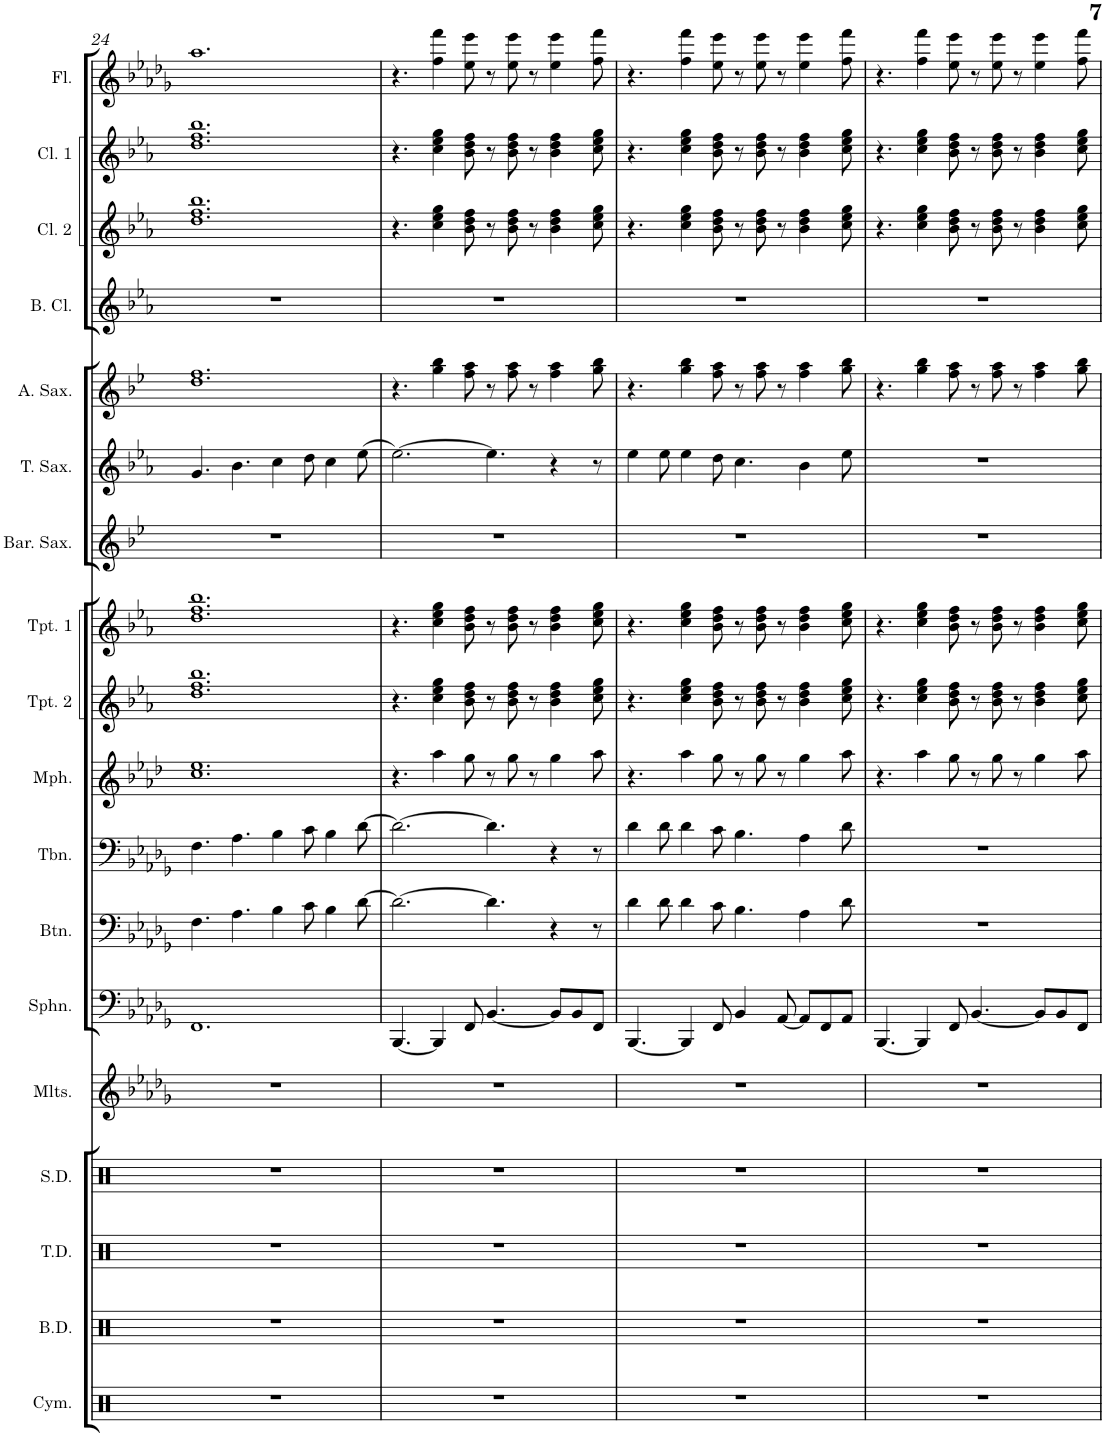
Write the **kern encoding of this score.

**kern	**kern	**kern	**kern	**kern	**kern	**kern	**kern	**kern	**kern	**kern	**kern	**kern	**kern	**kern	**kern	**kern	**kern
*part18	*part17	*part16	*part15	*part14	*part13	*part12	*part11	*part10	*part9	*part8	*part7	*part6	*part5	*part4	*part3	*part2	*part1
*staff18	*staff17	*staff16	*staff15	*staff14	*staff13	*staff12	*staff11	*staff10	*staff9	*staff8	*staff7	*staff6	*staff5	*staff4	*staff3	*staff2	*staff1
*I"Cymbals	*I"Bass Drums	*I"Tenor Drums	*I"Snare Drum	*I"Mallets	*I"Sousaphone	*I"Baritone	*I"Trombone	*I"Mellophone	*I"Trumpet 2	*I"Trumpet 1	*I"Baritone Sax	*I"Tenor Sax	*I"Alto Sax	*I"Bass Clarinet	*I"Clarinet 2	*I"Clarinet 1	*I"Flute
*I'Cym.	*I'B.D.	*I'T.D.	*I'S.D.	*I'Mlts.	*I'Sphn.	*I'Btn.	*I'Tbn.	*I'Mph.	*I'Tpt. 2	*I'Tpt. 1	*I'Bar. Sax.	*I'T. Sax.	*I'A. Sax.	*I'B. Cl.	*I'Cl. 2	*I'Cl. 1	*I'Fl.
!!LO:PB:g=z
*clefX	*clefX	*clefX	*clefX	*clefG2	*clefF4	*clefF4	*clefF4	*clefG2	*clefG2	*clefG2	*clefG2	*clefG2	*clefG2	*clefG2	*clefG2	*clefG2	*clefG2
*	*	*	*	*Trd-7c-12	*	*Trd4c7	*	*Trd4c7	*Trd1c2	*Trd1c2	*Trd12c21	*Trd8c14	*Trd5c9	*Trd8c14	*Trd1c2	*Trd1c2	*
*k[]	*k[]	*k[]	*k[]	*k[b-e-a-d-g-]	*k[b-e-a-d-g-]	*k[b-e-a-d-g-]	*k[b-e-a-d-g-]	*k[b-e-a-d-]	*k[b-e-a-]	*k[b-e-a-]	*k[b-e-]	*k[b-e-a-]	*k[b-e-]	*k[b-e-a-]	*k[b-e-a-]	*k[b-e-a-]	*k[b-e-a-d-g-]
*M12/8	*M12/8	*M12/8	*M12/8	*M12/8	*M12/8	*M12/8	*M12/8	*M12/8	*M12/8	*M12/8	*M12/8	*M12/8	*M12/8	*M12/8	*M12/8	*M12/8	*M12/8
=24	=24	=24	=24	=24	=24	=24	=24	=24	=24	=24	=24	=24	=24	=24	=24	=24	=24
1.r	1.r	1.r	1.r	1.r	1.FF	4.F\	4.F\	1.cc 1.ee-	1.dd 1.ff 1.bb-	1.dd 1.ff 1.bb-	1.r	4.g/	1.dd 1.ff	1.r	1.dd 1.ff 1.bb-	1.dd 1.ff 1.bb-	1.aa-
.	.	.	.	.	.	4.A-\	4.A-\	.	.	.	.	4.b-\	.	.	.	.	.
.	.	.	.	.	.	4B-\	4B-\	.	.	.	.	4cc\	.	.	.	.	.
.	.	.	.	.	.	8c\	8c\	.	.	.	.	8dd\	.	.	.	.	.
.	.	.	.	.	.	4B-\	4B-\	.	.	.	.	4cc\	.	.	.	.	.
.	.	.	.	.	.	[8d-\	[8d-\	.	.	.	.	(8ee-\	.	.	.	.	.
=25	=25	=25	=25	=25	=25	=25	=25	=25	=25	=25	=25	=25	=25	=25	=25	=25	=25
1.r	1.r	1.r	1.r	1.r	[4.BBB-/	2.d-\_	2.d-\_	4.r	4.r	4.r	1.r	[2.ee-\)	4.r	1.r	4.r	4.r	4.r
.	.	.	.	.	4BBB-/]	.	.	4aa-\	4cc\ 4ee-\ 4gg\	4cc\ 4ee-\ 4gg\	.	.	4gg\ 4bb-\	.	4cc\ 4ee-\ 4gg\	4cc\ 4ee-\ 4gg\	4ff\ 4fff\
.	.	.	.	.	8FF/	.	.	8gg\	8b-\ 8dd\ 8ff\	8b-\ 8dd\ 8ff\	.	.	8ff\ 8aa\	.	8b-\ 8dd\ 8ff\	8b-\ 8dd\ 8ff\	8ee-\ 8eee-\
.	.	.	.	.	[4.BB-/	4.d-\]	4.d-\]	8r	8r	8r	.	4.ee-\]	8r	.	8r	8r	8r
.	.	.	.	.	.	.	.	8gg\	8b-\ 8dd\ 8ff\	8b-\ 8dd\ 8ff\	.	.	8ff\ 8aa\	.	8b-\ 8dd\ 8ff\	8b-\ 8dd\ 8ff\	8ee-\ 8eee-\
.	.	.	.	.	.	.	.	8r	8r	8r	.	.	8r	.	8r	8r	8r
.	.	.	.	.	8BB-/L]	4r	4r	4gg\	4b-\ 4dd\ 4ff\	4b-\ 4dd\ 4ff\	.	4r	4ff\ 4aa\	.	4b-\ 4dd\ 4ff\	4b-\ 4dd\ 4ff\	4ee-\ 4eee-\
.	.	.	.	.	8BB-/	.	.	.	.	.	.	.	.	.	.	.	.
.	.	.	.	.	8FF/J	8r	8r	8aa-\	8cc\ 8ee-\ 8gg\	8cc\ 8ee-\ 8gg\	.	8r	8gg\ 8bb-\	.	8cc\ 8ee-\ 8gg\	8cc\ 8ee-\ 8gg\	8ff\ 8fff\
=26	=26	=26	=26	=26	=26	=26	=26	=26	=26	=26	=26	=26	=26	=26	=26	=26	=26
1.r	1.r	1.r	1.r	1.r	[4.BBB-/	4d-\	4d-\	4.r	4.r	4.r	1.r	4ee-\	4.r	1.r	4.r	4.r	4.r
.	.	.	.	.	.	8d-\	8d-\	.	.	.	.	8ee-\	.	.	.	.	.
.	.	.	.	.	4BBB-/]	4d-\	4d-\	4aa-\	4cc\ 4ee-\ 4gg\	4cc\ 4ee-\ 4gg\	.	4ee-\	4gg\ 4bb-\	.	4cc\ 4ee-\ 4gg\	4cc\ 4ee-\ 4gg\	4ff\ 4fff\
.	.	.	.	.	8FF/	8c\	8c\	8gg\	8b-\ 8dd\ 8ff\	8b-\ 8dd\ 8ff\	.	8dd\	8ff\ 8aa\	.	8b-\ 8dd\ 8ff\	8b-\ 8dd\ 8ff\	8ee-\ 8eee-\
.	.	.	.	.	4BB-/	4.B-\	4.B-\	8r	8r	8r	.	4.cc\	8r	.	8r	8r	8r
.	.	.	.	.	.	.	.	8gg\	8b-\ 8dd\ 8ff\	8b-\ 8dd\ 8ff\	.	.	8ff\ 8aa\	.	8b-\ 8dd\ 8ff\	8b-\ 8dd\ 8ff\	8ee-\ 8eee-\
.	.	.	.	.	[8AA-/	.	.	8r	8r	8r	.	.	8r	.	8r	8r	8r
.	.	.	.	.	8AA-/L]	4A-\	4A-\	4gg\	4b-\ 4dd\ 4ff\	4b-\ 4dd\ 4ff\	.	4b-\	4ff\ 4aa\	.	4b-\ 4dd\ 4ff\	4b-\ 4dd\ 4ff\	4ee-\ 4eee-\
.	.	.	.	.	8FF/	.	.	.	.	.	.	.	.	.	.	.	.
.	.	.	.	.	8AA-/J	8d-\	8d-\	8aa-\	8cc\ 8ee-\ 8gg\	8cc\ 8ee-\ 8gg\	.	8ee-\	8gg\ 8bb-\	.	8cc\ 8ee-\ 8gg\	8cc\ 8ee-\ 8gg\	8ff\ 8fff\
=27	=27	=27	=27	=27	=27	=27	=27	=27	=27	=27	=27	=27	=27	=27	=27	=27	=27
1.r	1.r	1.r	1.r	1.r	[4.BBB-/	1.r	1.r	4.r	4.r	4.r	1.r	1.r	4.r	1.r	4.r	4.r	4.r
.	.	.	.	.	4BBB-/]	.	.	4aa-\	4cc\ 4ee-\ 4gg\	4cc\ 4ee-\ 4gg\	.	.	4gg\ 4bb-\	.	4cc\ 4ee-\ 4gg\	4cc\ 4ee-\ 4gg\	4ff\ 4fff\
.	.	.	.	.	8FF/	.	.	8gg\	8b-\ 8dd\ 8ff\	8b-\ 8dd\ 8ff\	.	.	8ff\ 8aa\	.	8b-\ 8dd\ 8ff\	8b-\ 8dd\ 8ff\	8ee-\ 8eee-\
.	.	.	.	.	[4.BB-/	.	.	8r	8r	8r	.	.	8r	.	8r	8r	8r
.	.	.	.	.	.	.	.	8gg\	8b-\ 8dd\ 8ff\	8b-\ 8dd\ 8ff\	.	.	8ff\ 8aa\	.	8b-\ 8dd\ 8ff\	8b-\ 8dd\ 8ff\	8ee-\ 8eee-\
.	.	.	.	.	.	.	.	8r	8r	8r	.	.	8r	.	8r	8r	8r
.	.	.	.	.	8BB-/L]	.	.	4gg\	4b-\ 4dd\ 4ff\	4b-\ 4dd\ 4ff\	.	.	4ff\ 4aa\	.	4b-\ 4dd\ 4ff\	4b-\ 4dd\ 4ff\	4ee-\ 4eee-\
.	.	.	.	.	8BB-/	.	.	.	.	.	.	.	.	.	.	.	.
.	.	.	.	.	8FF/J	.	.	8aa-\	8cc\ 8ee-\ 8gg\	8cc\ 8ee-\ 8gg\	.	.	8gg\ 8bb-\	.	8cc\ 8ee-\ 8gg\	8cc\ 8ee-\ 8gg\	8ff\ 8fff\
=	=	=	=	=	=	=	=	=	=	=	=	=	=	=	=	=	=
*-	*-	*-	*-	*-	*-	*-	*-	*-	*-	*-	*-	*-	*-	*-	*-	*-	*-
